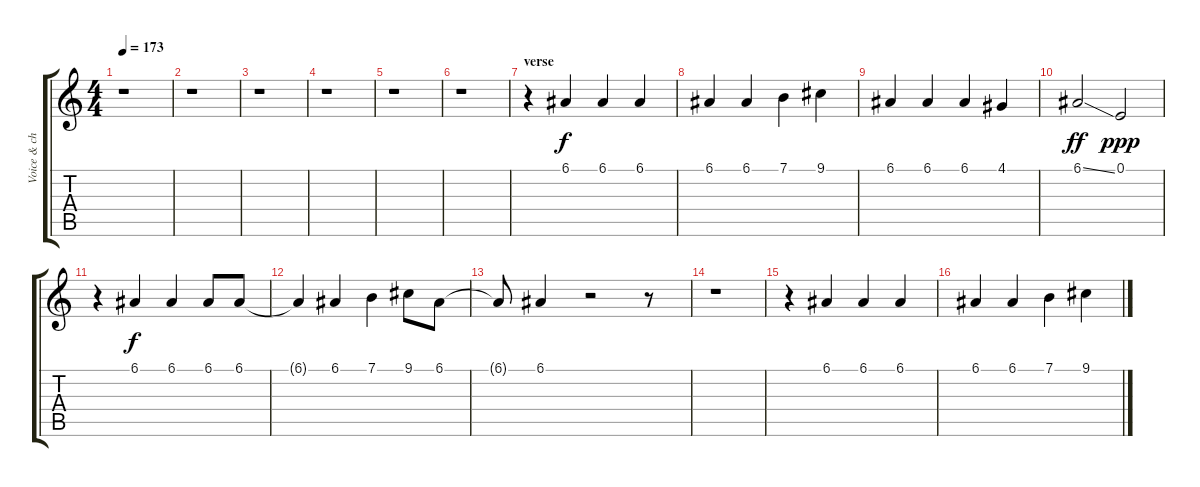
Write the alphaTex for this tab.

\track ("Voice & choirs" "Voice & ch") {instrument lead5charang}
\staff {score tabs}
\tuning (E4 B3 G3 D3 A2 E2) {hide}
\ts (4 4)
\tempo 173
\clef g2
\ks c
r.1{dy f} |
r.1 |
r.1 |
r.1 |
r.1 |
r.1 |
\section ("" "verse")
r.4 6.1.4{volume 16 balance 8 instrument lead5charang} 6.1.4 6.1.4 |
6.1.4 6.1.4 7.1.4 9.1.4 |
6.1.4 6.1.4 6.1.4 4.1.4 |
6.1{ss}.2{dy ff} 0.1.2{dy ppp volume 0} |
r.4{volume 16} 6.1.4{dy f} 6.1.4 6.1.8 6.1.8 |
6.1{t}.4 6.1.4 7.1.4 9.1.8 6.1.8 |
6.1{t}.8 6.1.4 r.2 r.8 |
r.1 |
r.4 6.1.4 6.1.4 6.1.4 |
6.1.4 6.1.4 7.1.4 9.1.4
